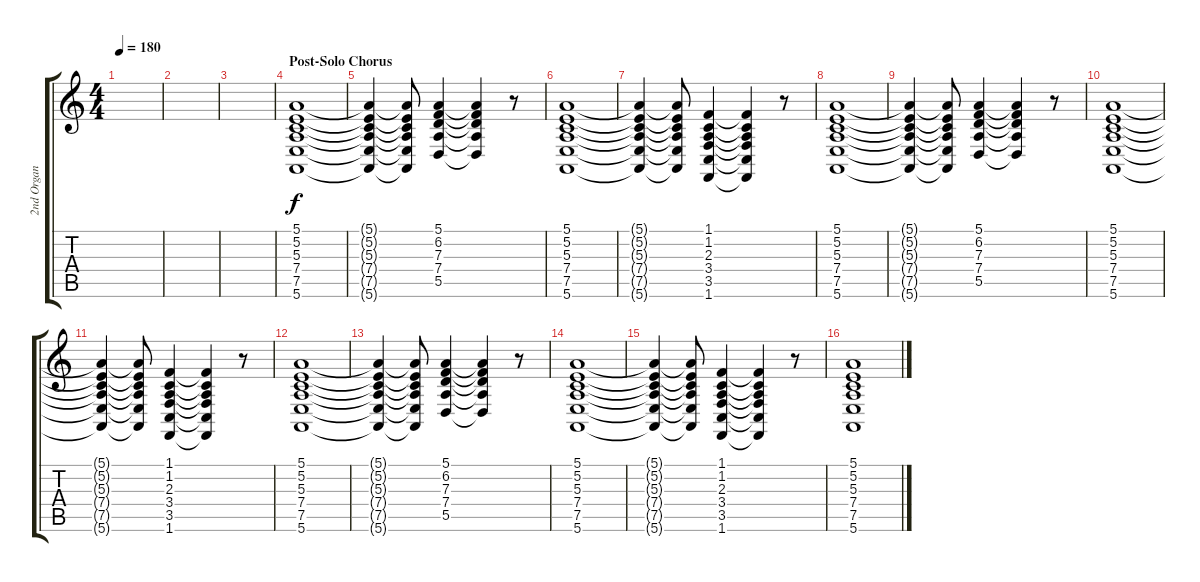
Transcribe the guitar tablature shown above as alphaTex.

\track ("2nd Organ" "2nd Organ") {instrument drawbarorgan}
\staff {score tabs}
\tuning (E4 B3 G3 D3 A2 E2) {hide}
\ts (4 4)
\tempo 180
\clef g2
\ks c
|
|
|
\section ("" "Post-Solo Chorus")
(5.1 5.2 5.3 7.4 7.5 5.6).1{volume 8 instrument drawbarorgan} |
(5.1{t} 5.2{t} 5.3{t} 7.4{t} 7.5{t} 5.6{t}).4 (5.1{t} 5.2{t} 5.3{t} 7.4{t} 7.5{t} 5.6{t}).8 (5.1 6.2 7.3 7.4 5.5).4 (5.1{t} 6.2{t} 7.3{t} 7.4{t} 5.5{t}).4 r.8 |
(5.1 5.2 5.3 7.4 7.5 5.6).1 |
(5.1{t} 5.2{t} 5.3{t} 7.4{t} 7.5{t} 5.6{t}).4 (5.1{t} 5.2{t} 5.3{t} 7.4{t} 7.5{t} 5.6{t}).8 (1.1 1.2 2.3 3.4 3.5 1.6).4 (1.1{t} 1.2{t} 2.3{t} 3.4{t} 3.5{t} 1.6{t}).4 r.8 |
(5.1 5.2 5.3 7.4 7.5 5.6).1 |
(5.1{t} 5.2{t} 5.3{t} 7.4{t} 7.5{t} 5.6{t}).4 (5.1{t} 5.2{t} 5.3{t} 7.4{t} 7.5{t} 5.6{t}).8 (5.1 6.2 7.3 7.4 5.5).4 (5.1{t} 6.2{t} 7.3{t} 7.4{t} 5.5{t}).4 r.8 |
(5.1 5.2 5.3 7.4 7.5 5.6).1 |
(5.1{t} 5.2{t} 5.3{t} 7.4{t} 7.5{t} 5.6{t}).4 (5.1{t} 5.2{t} 5.3{t} 7.4{t} 7.5{t} 5.6{t}).8 (1.1 1.2 2.3 3.4 3.5 1.6).4 (1.1{t} 1.2{t} 2.3{t} 3.4{t} 3.5{t} 1.6{t}).4 r.8 |
(5.1 5.2 5.3 7.4 7.5 5.6).1 |
(5.1{t} 5.2{t} 5.3{t} 7.4{t} 7.5{t} 5.6{t}).4 (5.1{t} 5.2{t} 5.3{t} 7.4{t} 7.5{t} 5.6{t}).8 (5.1 6.2 7.3 7.4 5.5).4 (5.1{t} 6.2{t} 7.3{t} 7.4{t} 5.5{t}).4 r.8 |
(5.1 5.2 5.3 7.4 7.5 5.6).1 |
(5.1{t} 5.2{t} 5.3{t} 7.4{t} 7.5{t} 5.6{t}).4 (5.1{t} 5.2{t} 5.3{t} 7.4{t} 7.5{t} 5.6{t}).8 (1.1 1.2 2.3 3.4 3.5 1.6).4 (1.1{t} 1.2{t} 2.3{t} 3.4{t} 3.5{t} 1.6{t}).4 r.8 |
(5.1 5.2 5.3 7.4 7.5 5.6).1
